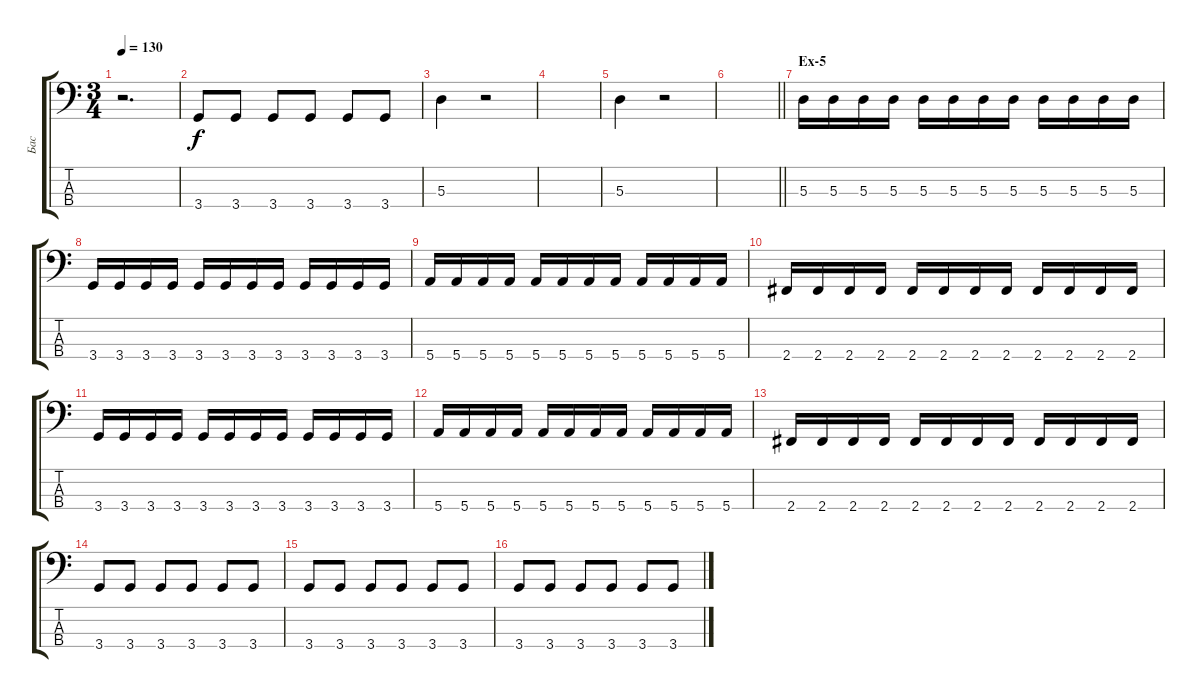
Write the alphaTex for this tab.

\track ("Бас" "Бас") {instrument electricbassfinger}
\staff {score tabs}
\tuning (G2 D2 A1 E1) {hide}
\ts (3 4)
\tempo 130
\clef f4
\ks c
r.2{d dy f} |
3.4.8 3.4.8 3.4.8 3.4.8 3.4.8 3.4.8 |
5.3.4 r.2 |
|
5.3.4 r.2 |
\barLineRight lightlight
|
\section ("" "Ex-5")
5.3.16 5.3.16 5.3.16 5.3.16 5.3.16 5.3.16 5.3.16 5.3.16 5.3.16 5.3.16 5.3.16 5.3.16 |
3.4.16 3.4.16 3.4.16 3.4.16 3.4.16 3.4.16 3.4.16 3.4.16 3.4.16 3.4.16 3.4.16 3.4.16 |
5.4.16 5.4.16 5.4.16 5.4.16 5.4.16 5.4.16 5.4.16 5.4.16 5.4.16 5.4.16 5.4.16 5.4.16 |
2.4.16 2.4.16 2.4.16 2.4.16 2.4.16 2.4.16 2.4.16 2.4.16 2.4.16 2.4.16 2.4.16 2.4.16 |
3.4.16 3.4.16 3.4.16 3.4.16 3.4.16 3.4.16 3.4.16 3.4.16 3.4.16 3.4.16 3.4.16 3.4.16 |
5.4.16 5.4.16 5.4.16 5.4.16 5.4.16 5.4.16 5.4.16 5.4.16 5.4.16 5.4.16 5.4.16 5.4.16 |
2.4.16 2.4.16 2.4.16 2.4.16 2.4.16 2.4.16 2.4.16 2.4.16 2.4.16 2.4.16 2.4.16 2.4.16 |
3.4.8 3.4.8 3.4.8 3.4.8 3.4.8 3.4.8 |
3.4.8 3.4.8 3.4.8 3.4.8 3.4.8 3.4.8 |
3.4.8 3.4.8 3.4.8 3.4.8 3.4.8 3.4.8
